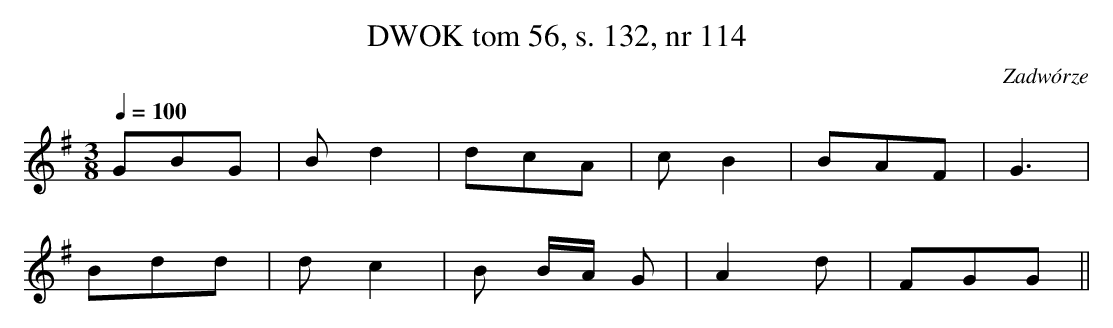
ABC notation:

X:1
T: DWOK tom 56, s. 132, nr 114
O:Zadwórze
L:1/8
M:3/8
K:G
Q:1/4=100
GBG|Bd2|dcA|cB2|BAF|G3|
Bdd|dc2|B B/A/ G|A2d|FGG||
